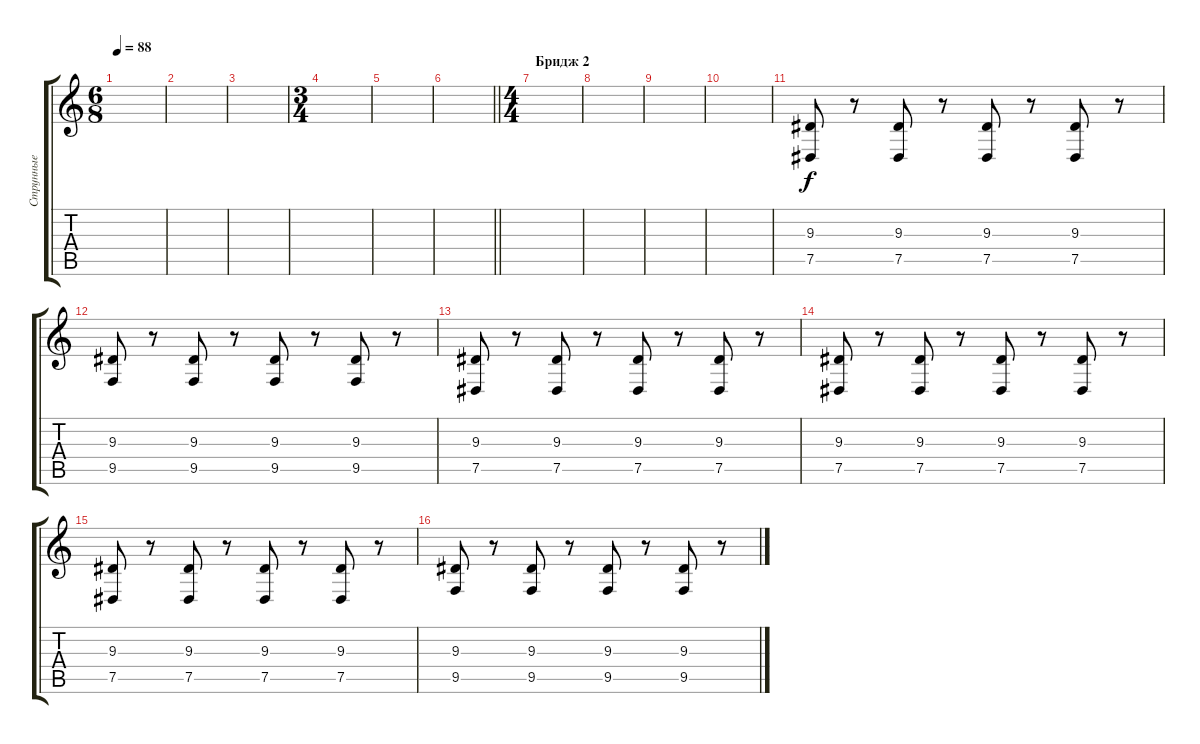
\track ("Струнные" "Струнные") {instrument pizzicatostrings}
\staff {score tabs}
\tuning (Eb4 Bb3 Gb3 Db3 Ab2 Eb2) {hide}
\ts (6 8)
\tempo 88
\clef g2
\ks c
|
|
|
\ts (3 4)
|
|
\barLineRight lightlight
|
\ts (4 4)
\section ("" "Бридж 2")
|
|
|
|
(9.3 7.5).8 r.8 (9.3 7.5).8 r.8 (9.3 7.5).8 r.8 (9.3 7.5).8 r.8 |
(9.3 9.5).8 r.8 (9.3 9.5).8 r.8 (9.3 9.5).8 r.8 (9.3 9.5).8 r.8 |
(9.3 7.5).8 r.8 (9.3 7.5).8 r.8 (9.3 7.5).8 r.8 (9.3 7.5).8 r.8 |
(9.3 7.5).8 r.8 (9.3 7.5).8 r.8 (9.3 7.5).8 r.8 (9.3 7.5).8 r.8 |
(9.3 7.5).8 r.8 (9.3 7.5).8 r.8 (9.3 7.5).8 r.8 (9.3 7.5).8 r.8 |
(9.3 9.5).8 r.8 (9.3 9.5).8 r.8 (9.3 9.5).8 r.8 (9.3 9.5).8 r.8
